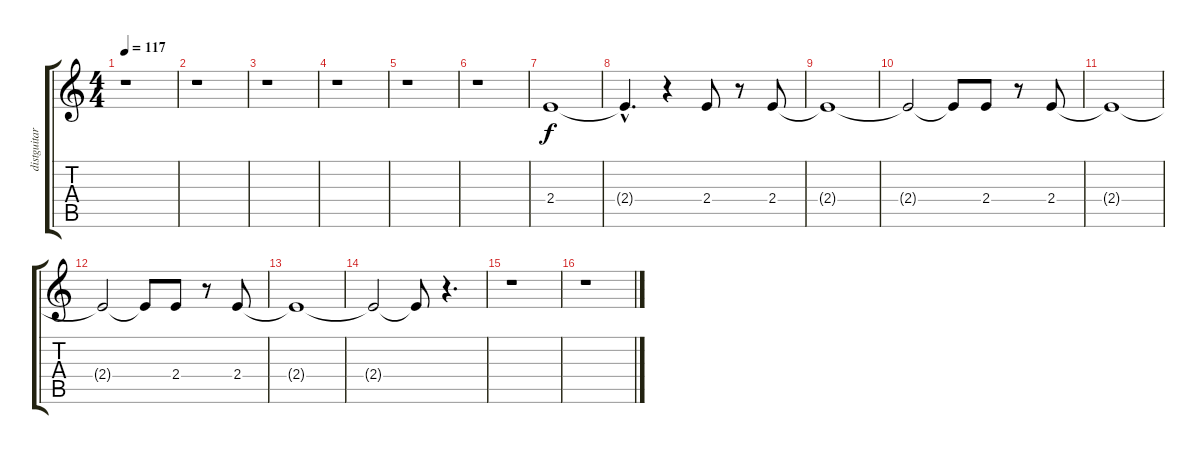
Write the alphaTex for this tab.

\track ("distguitar2" "distguitar") {instrument distortionguitar}
\staff {score tabs}
\tuning (E4 B3 G3 D3 A2 E2) {hide}
\ts (4 4)
\tempo 117
\clef g2
\ks c
r.1{dy f instrument distortionguitar} |
r.1 |
r.1 |
r.1 |
r.1 |
r.1 |
2.4.1 |
2.4{hac t}.4{d} r.4 2.4.8 r.8 2.4.8 |
2.4{t}.1 |
2.4{t}.2 2.4{t}.8 2.4.8 r.8 2.4.8 |
2.4{t}.1 |
2.4{t}.2 2.4{t}.8 2.4.8 r.8 2.4.8 |
2.4{t}.1 |
2.4{t}.2 2.4{t}.8 r.4{d} |
r.1 |
r.1
